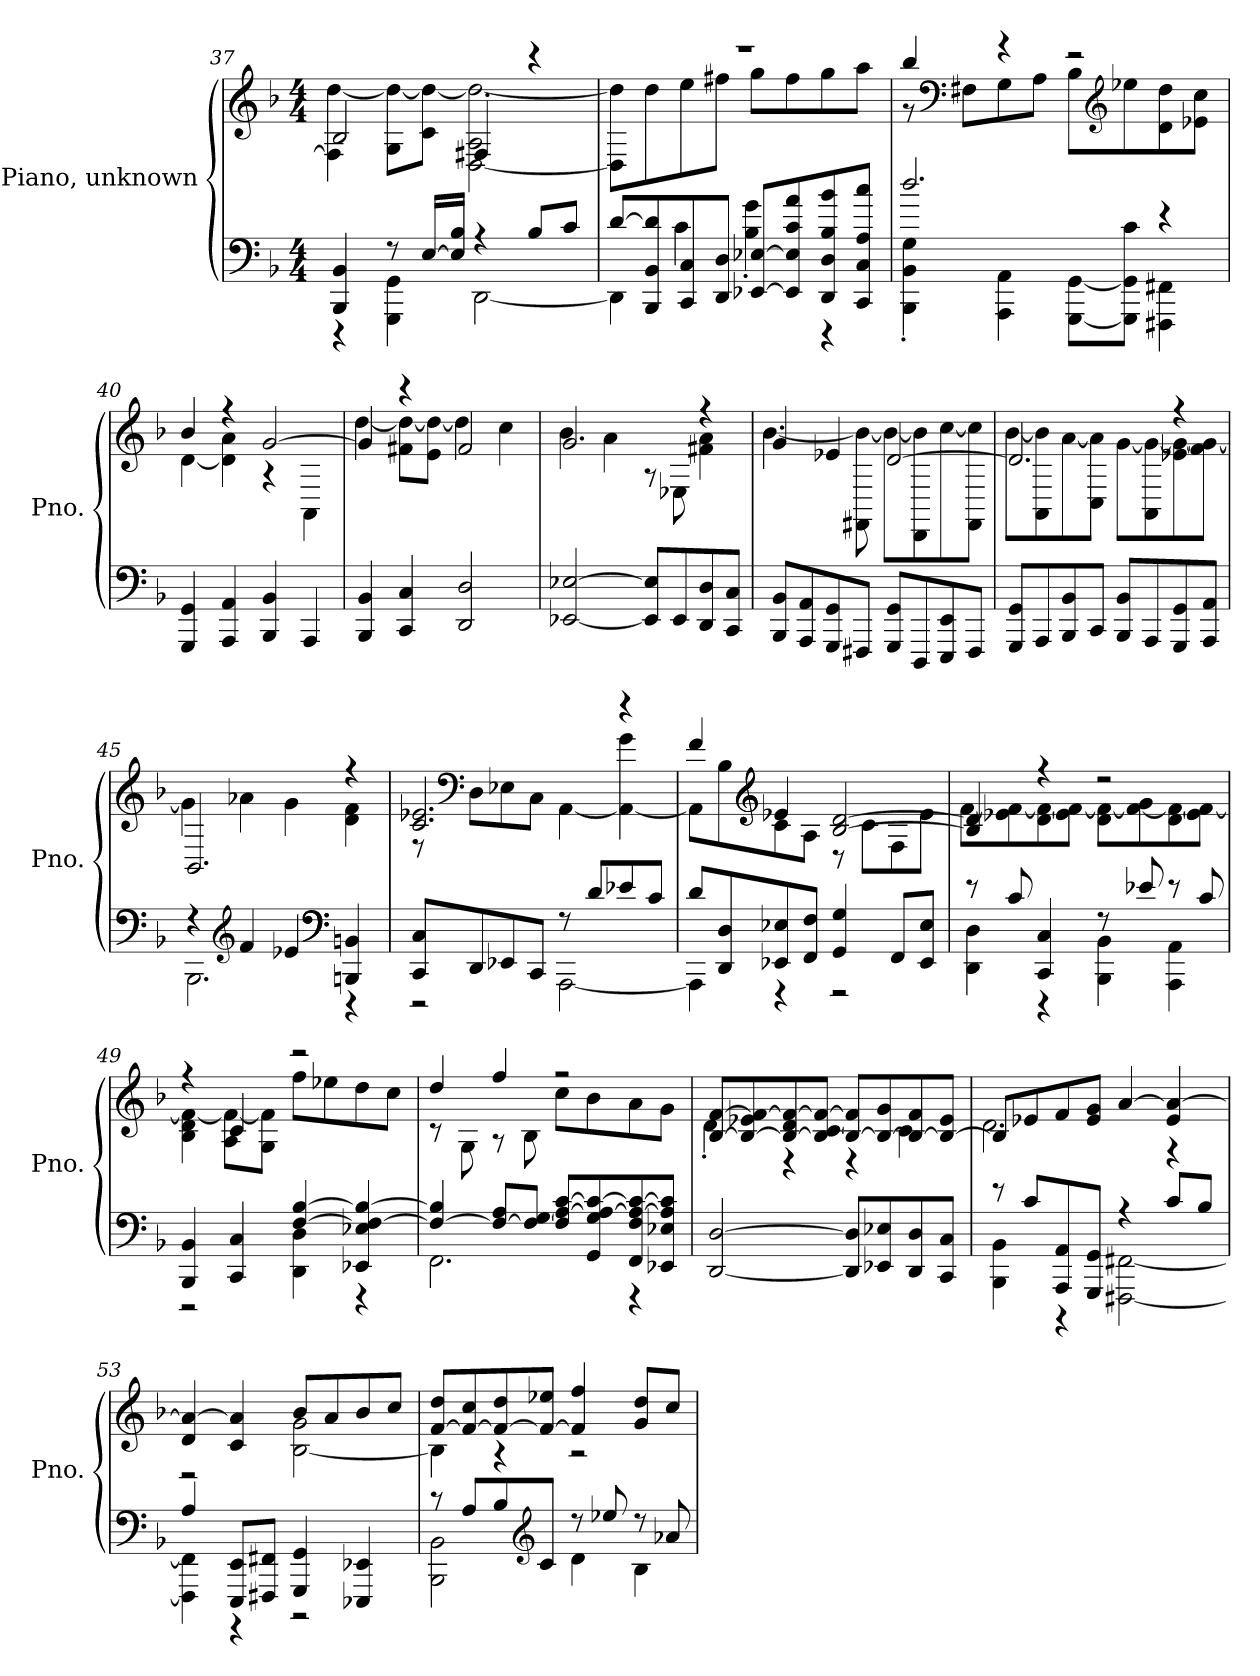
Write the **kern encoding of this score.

**kern	**kern
*part1	*part1
*staff2	*staff1
*I"Piano, unknown	*
*I'Pno.	*
*clefF4	*clefG2
*k[b-]	*k[b-]
*M4/4	*M4/4
=37	=37
*^	*^
4BBB-/ 4BB-/	4r	2B-/	4F\] [4dd\
8r	4GGG\ 4GG\	.	8G\ 8dd\_L
[16E/LL	.	.	8c\ 8dd\_J
16E/] 16B-/JJ	.	.	.
4r	[2DD\	4F#X'/	[2D\ 2A\ 2dd\_
8B-/L	.	4r	.
8c/J	.	.	.
!!LO:LB:g=z	!!
=38	=38	=38	=38
[8d/L	4DD\]	1r	8D\] 8dd\]L
8BBB-/ 8BB-/ 8d/]	.	.	8dd\
8CC/ 8C/	4c\	.	8ee\
8DD/ 8D/J	.	.	8ff#X\J
[8EE-X/ [8E-X/L	4B-\' 4g\'	.	8gg\L
8EE-/] 8E-/] 8c/ 8a/	.	.	8ff#\
8DD/ 8D/ 8B-/ 8b-/	4r	.	8gg\
8CC/ 8C/ 8A/ 8cc/J	.	.	8aa\J
=39	=39	=39	=39
2.dd/	4BBB-\' 4BB-\' 4G\'	4bb-/	8r
*	*	*clefF4	*
.	.	.	8F#X\L
.	4AAA\ 4AA\	4r	8G\
.	.	.	8A\J
.	[8GGG\ [8GG\L	2r	8B-\L
*	*	*clefG2	*
.	8GGG\] 8GG\] 8c\J	.	8ee-X\
4r	4FFF#X\ 4FF#X\	.	8d\ 8dd\
.	.	.	8e-X\ 8cc\J
*v	*v	*	*
=40	=40	=40
4GGG/ 4GG/	4b-/	[4d\
4AAA/ 4AA/	4r	4d\] 4a\
4BBB-/ 4BB-/	[2g/	4r
4AAA/	.	4AA\
=41	=41	=41
4BBB-/ 4BB-/	4g/]	[4dd\
4CC/ 4C/	4r	8f#X\ 8dd\_L
.	.	8e\ 8dd\_J
2DD/ 2D/	2f#/	4dd\]
.	.	4cc\
!!LO:LB:g=z	!!
=42	=42	=42
[2EE-X/ [2E-X/	2.g/	4b-\
.	.	4a\
8EE-/] 8E-/]L	.	8r
8EE-/	.	8E-X\
8DD/ 8D/	4r	4f#X\ 4a\
8CC/ 8C/J	.	.
=43	=43	=43
8BBB-/ 8BB-/L	4g/	[4.b-\
8AAA/ 8AA/	.	.
8GGG/ 8GG/	4e-X/	.
8FFF#X/J	.	8FF#X\ 8b-\_
8GGG/ 8GG/L	[2d/	8b-\L_
8DDD/	.	8DD\ 8b-\]
8EEE/ 8EE/	.	[8cc\
8FFF#/J	.	8FF#\ 8cc\]J
=44	=44	=44
8GGG/ 8GG/L	2.d/]	[8b-\L
8AAA/	.	8AA\ 8b-\]
8BBB-/ 8BB-/	.	[8a\
8CC/J	.	8C\ 8a\]J
8BBB-/ 8BB-/L	.	[8g\L
8AAA/	.	8AA\ 8g\_
8GGG/ 8GG/	4r	8e-X\ 8g\_
8AAA/ 8AA/J	.	8f\ 8g\_J
!!LO:LB:g=z	!!
=45	=45	=45
*^	*	*
4r	2.BBB-\	2.BB-/	4g\]
*clefG2	*	*	*
4f/	.	.	4a-X\
4e-X/	.	.	4g\
*clefF4	*	*	*
4BBBn/ 4BBn/	4r	4r	4d\ 4f\
=46	=46	=46	=46
8CC/ 8C/L	2r	2.c/ 2.e-X/	8r
*	*	*clefF4	*
8DD/	.	.	8D\L
8EE-X/	.	.	8E-X\
8CC/J	.	.	8C\J
8r	[2AAA\	.	[4AA\
8d/L	.	.	.
8e-X/	.	4r	4AA\_ 4g\
8c/J	.	.	.
=47	=47	=47	=47
8d/L	4AAA\]	4f/	8AA\L]
8DD/ 8D/	.	.	8B-\
*	*	*clefG2	*
8EE-X/ 8E-X/	4r	4e-X/	8c\
8FF/ 8F/J	.	.	8A\J
4GG/ 4G/	2r	[2B-/ [2d/	8r
.	.	.	8c\L
8FF/L	.	.	8F\
8EE-/ 8E-/J	.	.	8e-\J
!!LO:LB:g=z	!!
=48	=48	=48	=48
8r	4DD\ 4D\	4B-/] 4d/]	[8f\L
8c/	.	.	8e-X\ 8f\_
4CC/ 4C/	4r	4r	8d\ 8f\_
.	.	.	8e-\ 8f\_J
8r	4BBB-\ 4BB-\	2r	8d\ 8f\_L
8e-X/	.	.	8f\_ 8g\
8r	4AAA\ 4AA\	.	8d\ 8f\_
8c/	.	.	8e-\ 8f\_J
=49	=49	=49	=49
4BBB-/ 4BB-/	2r	4r	4B-\ 4d\ 4f\_
4CC/ 4C/	.	4c/	8A\ 8f\_L
.	.	.	8G\ 8f\]J
[4F/ [4B-/	4DD\ 4D\	2r	8ff\L
.	.	.	8ee-X\
4EE-X/ 4E-X/ 4F/_ 4B-/_	4r	.	8dd\
.	.	.	8cc\J
=50	=50	=50	=50
4F/_ 4B-/]	2.FF\	4dd/	8r
.	.	.	8G\
8F/_ 8A/L	.	4ff/	8r
8F/_ 8G/J	.	.	8B-\
8F/] [8A/ [8c/L	.	2r	8cc\L
8GG/ 8G/ 8A/_ 8c/_	.	.	8b-\
8FF/ 8F/ 8A/_ 8c/_	4r	.	8a\
8EE-X/ 8E-X/ 8A/] 8c/]J	.	.	8g\J
*v	*v	*	*
!!LO:PB:g=z	!!
=51	=51	=51
[2DD/ [2D/	[8B-/ [8f/L	4d'\
.	8B-/_ 8e-X/ 8f/_	.
.	8B-/_ 8d/ 8f/_	4r
.	8B-/_ 8c/ 8f/_J	.
8DD/] 8D/]L	8B-/_ 8f/]L	4r
8EE-X/ 8E-X/	8B-/_ 8g/	.
8DD/ 8D/	8B-/_ 8f/	4c\
8CC/ 8C/J	8B-/_ 8e-/J	.
=52	=52	=52
*^	*	*
8r	4BBB-\ 4BB-\	8B-/L]	2.d\
8c/L	.	8e-X/	.
8AAA/ 8AA/	4r	8f/	.
8GGG/ 8GG/J	.	8e-/ 8g/J	.
4r	[2FFF#X\ [2FF#X\	[4a/	.
8c/L	.	4e-/ 4a/_	4r
8B-/J	.	.	.
=53	=53	=53	=53
4A/	4FFF#\] 4FF#\]	4d/ 4a/_	2r
8EEE/ 8EE/L	4r	4c/ 4a/]	.
8FFF#X/ 8FF#X/J	.	.	.
4GGG/ 4GG/	2r	8b-/L	[2B-\ 2g\
.	.	8a/	.
4EEE-X/ 4EE-X/	.	8b-/	.
.	.	8cc/J	.
!!LO:LB:g=z	!!
=54	=54	=54	=54
8r	2BBB-\ 2BB-\	[8f/ 8dd/L	4B-\]
8A/L	.	8f/_ 8cc/	.
8B-/	.	8f/_ 8dd/	4r
*clefG2	*	*	*
8c/J	.	8f/_ 8ee-X/J	.
8r	4d\	4f/] 4ff/	2r
8ee-X/	.	.	.
8r	4B-\	8g/ 8dd/L	.
8a-X/	.	8cc/J	.
*v	*v	*	*
*	*v	*v
=	=
*-	*-
